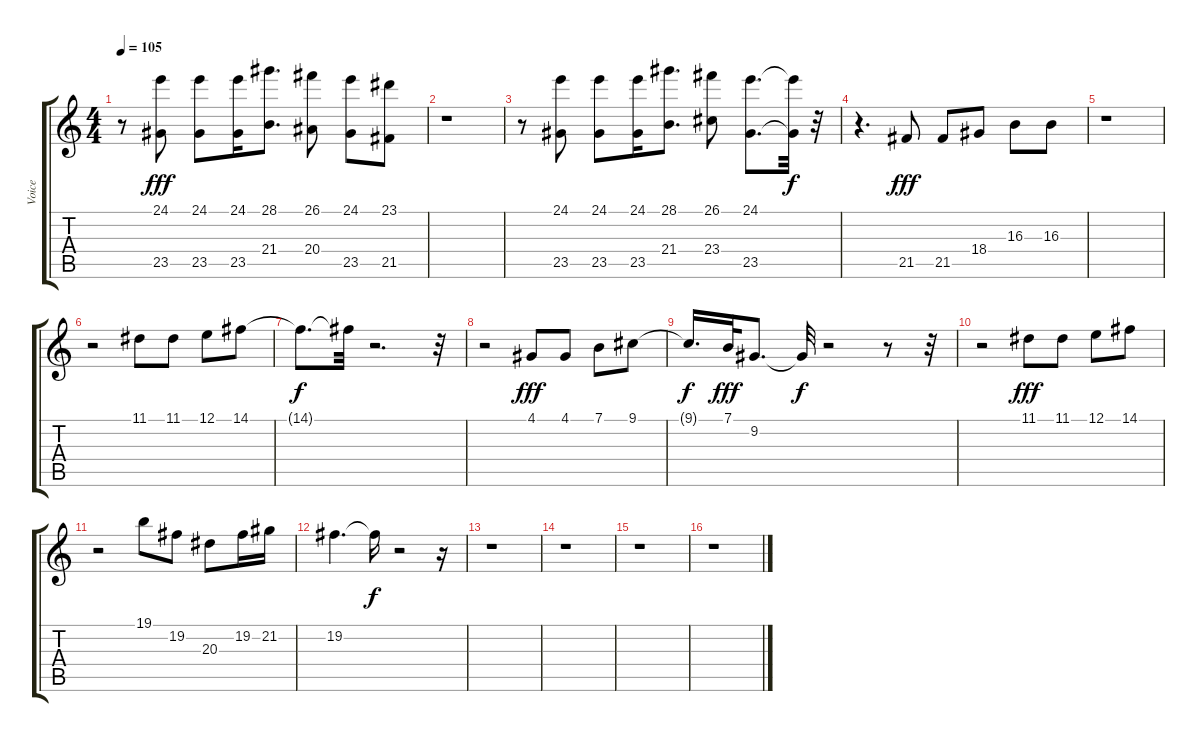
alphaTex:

\track ("Voice" "Voice") {instrument drawbarorgan}
\staff {score tabs}
\tuning (E4 B3 G3 D3 A2 E2) {hide}
\ts (4 4)
\tempo 105
\clef g2
\ks c
r.8{dy f} (24.1 23.5).8{dy fff} (24.1 23.5).8 (24.1 23.5).16 (28.1 21.4).8{d} (26.1 20.4).8 (24.1 23.5).8 (23.1 21.5).8 |
r.1 |
r.8 (24.1 23.5).8 (24.1 23.5).8 (24.1 23.5).16 (28.1 21.4).8{d} (26.1 23.4).8 (24.1 23.5).8{d} (24.1{t} 23.5{t}).32{dy f} r.32 |
r.4{d} 21.5.8{dy fff} 21.5.8 18.4.8 16.3.8 16.3.8 |
r.1 |
r.2 11.1.8 11.1.8 12.1.8 14.1.8 |
14.1{t}.8{d dy f} 14.1{t}.32 r.2{d} r.32 |
r.2 4.1.8{dy fff} 4.1.8 7.1.8 9.1.8 |
9.1{t}.16{d dy f} 7.1.32{dy fff} 9.2.8{d} 9.2{t}.32{dy f} r.2 r.8 r.32 |
r.2 11.1.8{dy fff} 11.1.8 12.1.8 14.1.8 |
r.2 19.1.8 19.2.8 20.3.8 19.2.16 21.2.16 |
19.2.4{d} 19.2{t}.16{dy f} r.2 r.16 |
r.1 |
r.1 |
r.1 |
r.1
